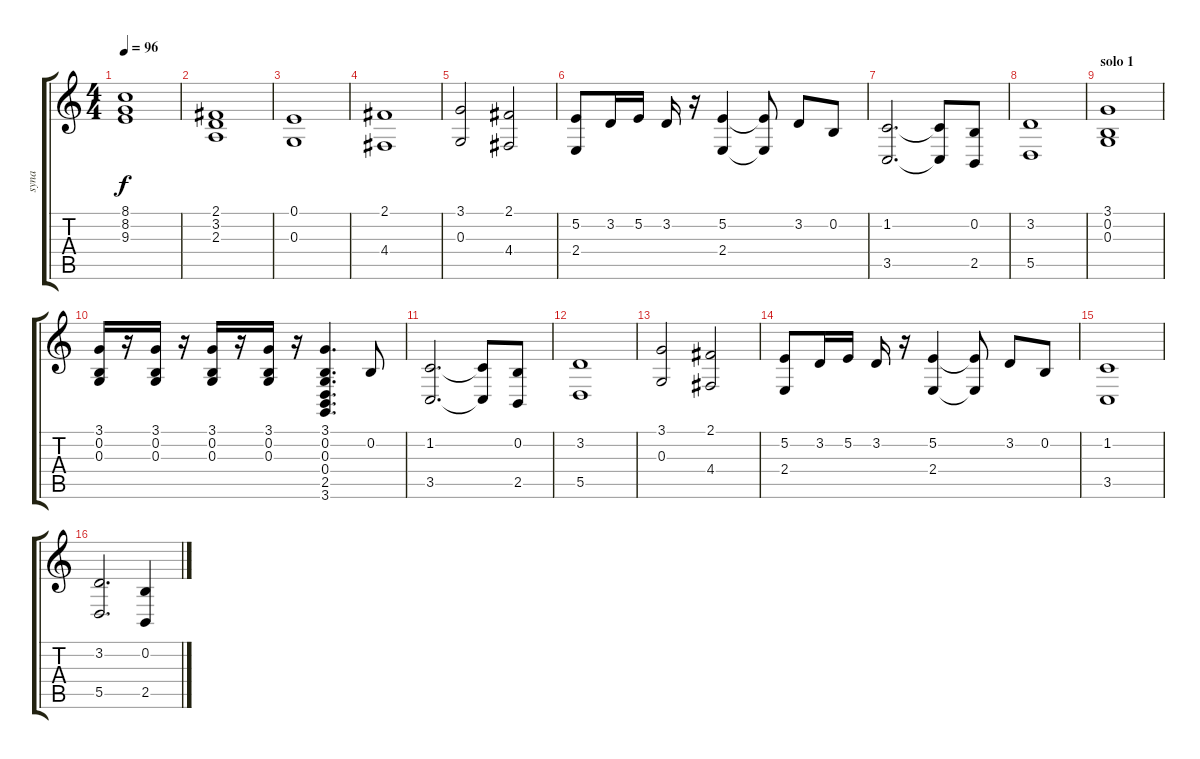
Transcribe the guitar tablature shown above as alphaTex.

\track ("syna" "syna") {instrument drawbarorgan}
\staff {score tabs}
\tuning (E4 B3 G3 D3 A2 E2) {hide}
\ts (4 4)
\tempo 96
\clef g2
\ks c
(8.1 8.2 9.3).1{dy f} |
(2.1 3.2 2.3).1 |
(0.1 0.3).1 |
(2.1 4.4).1 |
(3.1 0.3).2 (2.1 4.4).2 |
(5.2 2.4).8 3.2.16 5.2.16 3.2.16 r.16 (5.2 2.4).4 (5.2{t} 2.4{t}).8 3.2.8 0.2.8 |
(1.2 3.5).2{d} (1.2{t} 3.5{t}).8 (0.2 2.5).8 |
(3.2 5.5).1 |
\section ("" "solo 1")
(3.1 0.2 0.3).1 |
(3.1 0.2 0.3).16 r.16 (3.1 0.2 0.3).16 r.16 (3.1 0.2 0.3).16 r.16 (3.1 0.2 0.3).16 r.16 (3.1 0.2 0.3 0.4 2.5 3.6).4{d} 0.2.8 |
(1.2 3.5).2{d} (1.2{t} 3.5{t}).8 (0.2 2.5).8 |
(3.2 5.5).1 |
(3.1 0.3).2 (2.1 4.4).2 |
(5.2 2.4).8 3.2.16 5.2.16 3.2.16 r.16 (5.2 2.4).4 (5.2{t} 2.4{t}).8 3.2.8 0.2.8 |
(1.2 3.5).1 |
(3.2 5.5).2{d} (0.2 2.5).4
